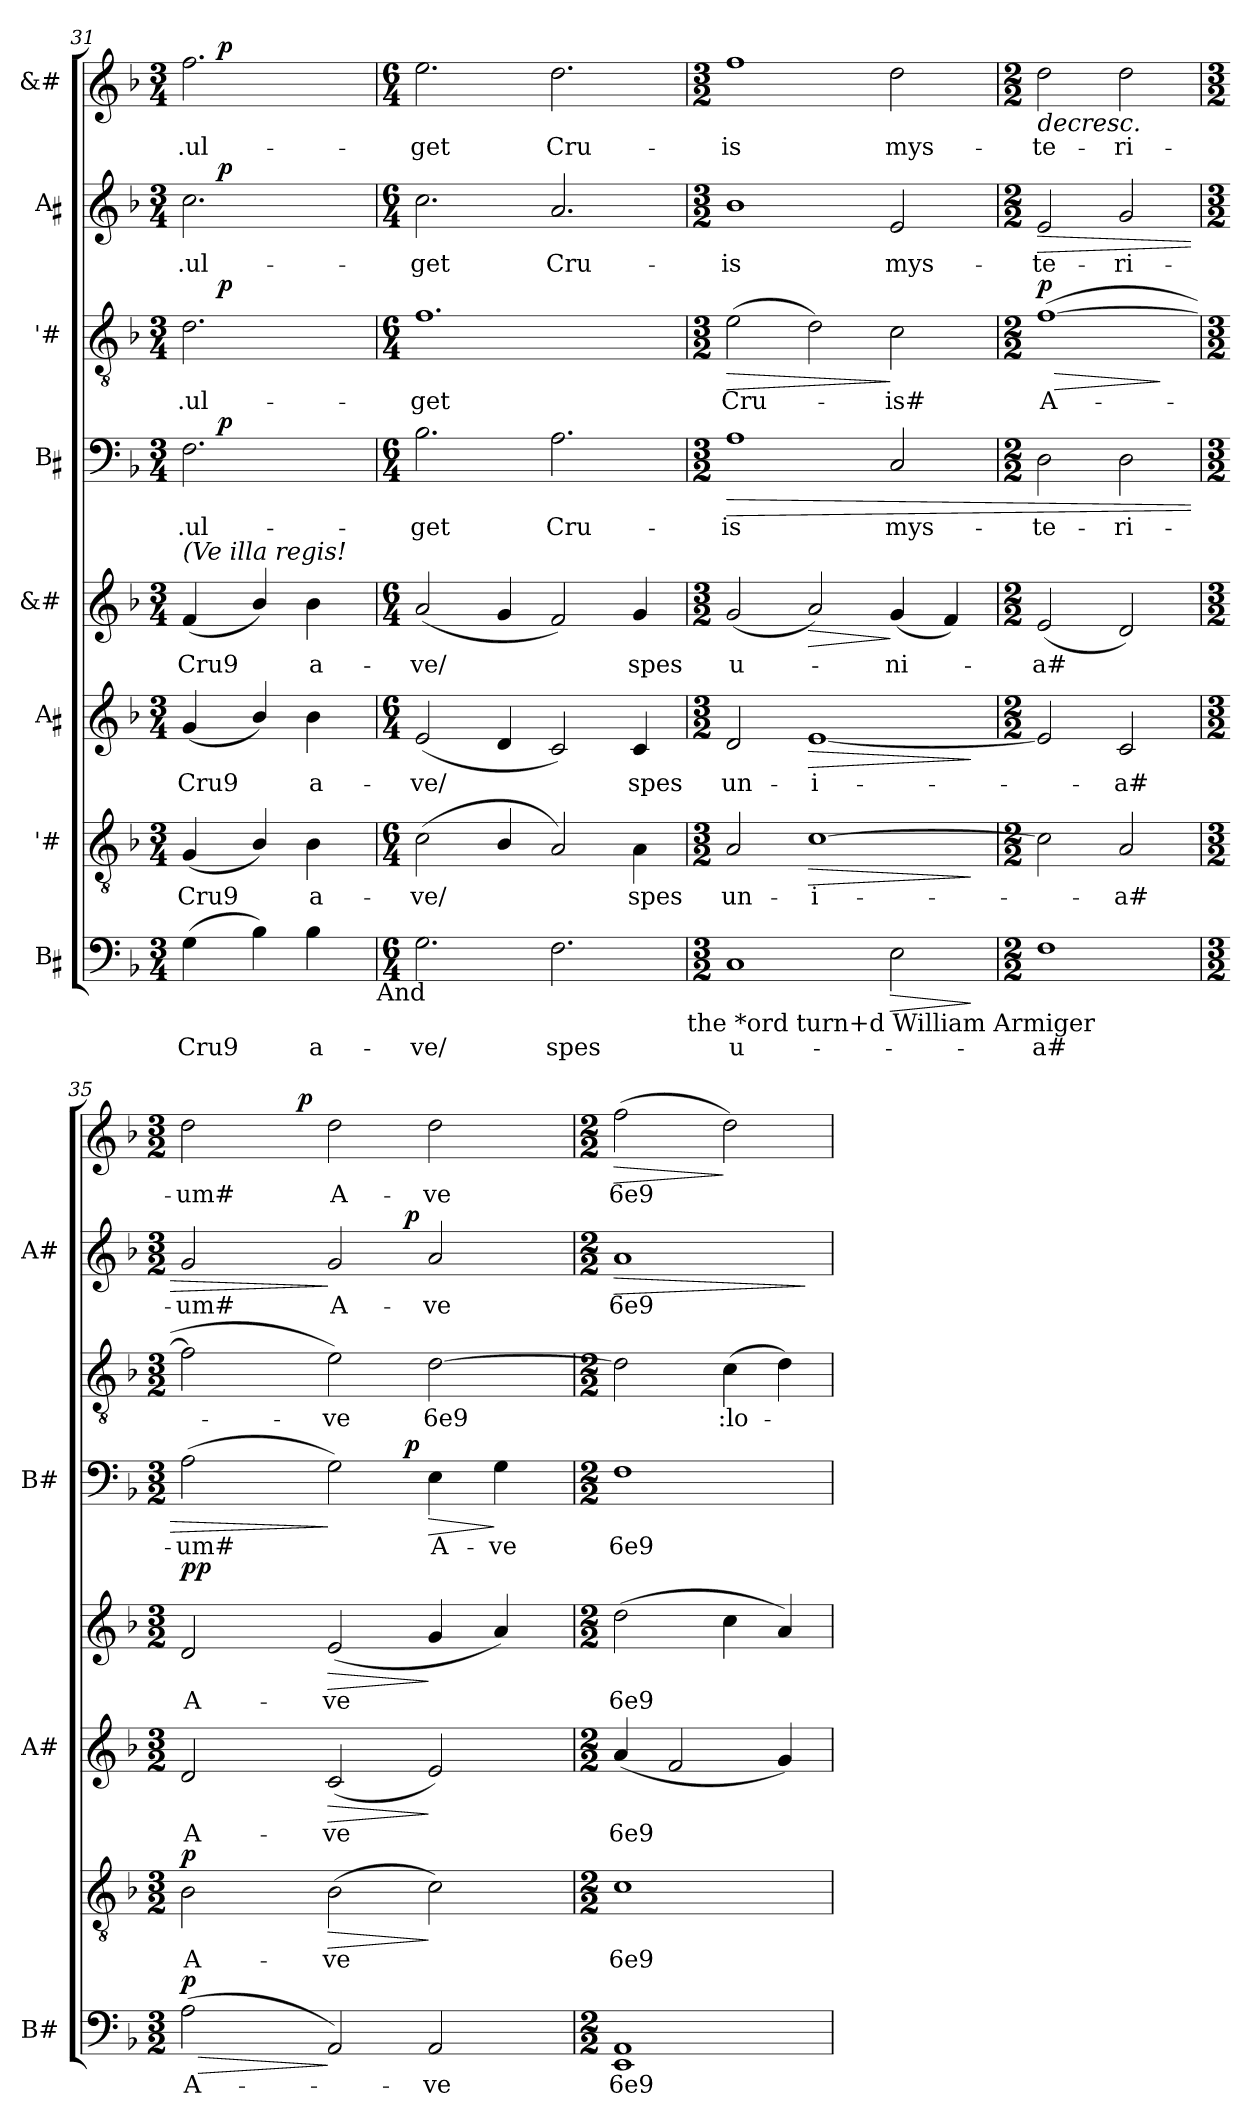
**kern	**text	**dynam	**kern	**text	**dynam	**kern	**text	**dynam	**kern	**text	**dynam	**kern	**text	**dynam	**kern	**text	**dynam	**kern	**text	**dynam	**kern	**text	**dynam
*part8	*part8	*part8	*part7	*part7	*part7	*part6	*part6	*part6	*part5	*part5	*part5	*part4	*part4	*part4	*part3	*part3	*part3	*part2	*part2	*part2	*part1	*part1	*part1
*staff8	*staff8	*staff8	*staff7	*staff7	*staff7	*staff6	*staff6	*staff6	*staff5	*staff5	*staff5	*staff4	*staff4	*staff4	*staff3	*staff3	*staff3	*staff2	*staff2	*staff2	*staff1	*staff1	*staff1
*I"B#	*	*	*I"'#	*	*	*I"A#	*	*	*I"&#	*	*	*I"B#	*	*	*I"'#	*	*	*I"A#	*	*	*I"&#	*	*
*I'B#	*	*	*	*	*	*I'A#	*	*	*	*	*	*I'B#	*	*	*	*	*	*I'A#	*	*	*	*	*
*clefF4	*	*	*clefGv2	*	*	*clefG2	*	*	*clefG2	*	*	*clefF4	*	*	*clefGv2	*	*	*clefG2	*	*	*clefG2	*	*
*k[b-]	*	*	*k[b-]	*	*	*k[b-]	*	*	*k[b-]	*	*	*k[b-]	*	*	*k[b-]	*	*	*k[b-]	*	*	*k[b-]	*	*
*F:	*	*	*F:	*	*	*F:	*	*	*F:	*	*	*F:	*	*	*F:	*	*	*F:	*	*	*F:	*	*
*M3/4	*	*	*M3/4	*	*	*M3/4	*	*	*M3/4	*	*	*M3/4	*	*	*M3/4	*	*	*M3/4	*	*	*M3/4	*	*
=31	=31	=31	=31	=31	=31	=31	=31	=31	=31	=31	=31	=31	=31	=31	=31	=31	=31	=31	=31	=31	=31	=31	=31
!	!	!	!	!	!	!	!	!	!LO:TX:a:i:t=(Ve illa regis!	!	!	!	!	!	!	!	!	!	!	!	!	!	!
!	!LO:LY:b	!	!	!LO:LY:b	!	!	!LO:LY:b	!	!	!LO:LY:b	!	!	!LO:LY:b	!	!	!LO:LY:b	!	!	!LO:LY:b	!	!	!LO:LY:b	!
*	*	*	*	*	*	*	*	*	*	*	*	*^	*	*	*^	*	*	*^	*	*	*^	*	*
(>4G\	Cru9	.	(<4G/	Cru9	.	(<4g/	Cru9	.	(<4f/	Cru9	.	2.F\	8ryy	.ul-	.	2.d\	8ryy	.ul-	.	2.cc\	8ryy	.ul-	.	2.ff\	8ryy	.ul-	.
!	!	!	!	!	!	!	!	!	!	!	!	!	!	!	!LO:DY:a	!	!	!	!LO:DY:a	!	!	!	!LO:DY:a	!	!	!	!LO:DY:a
.	.	.	.	.	.	.	.	.	.	.	.	.	2ryy	.	p	.	2ryy	.	p	.	2ryy	.	p	.	2ryy	.	p
4B-\)	.	.	4B-/)	.	.	4b-/)	.	.	4b-/)	.	.	.	.	.	.	.	.	.	.	.	.	.	.	.	.	.	.
!	!LO:LY:b	!	!	!LO:LY:b	!	!	!LO:LY:b	!	!	!LO:LY:b	!	!	!	!	!	!	!	!	!	!	!	!	!	!	!	!	!
4B-\	a-	.	4B-\	a-	.	4b-\	a-	.	4b-\	a-	.	.	.	.	.	.	.	.	.	.	.	.	.	.	.	.	.
.	.	.	.	.	.	.	.	.	.	.	.	.	8ryy	.	.	.	8ryy	.	.	.	8ryy	.	.	.	8ryy	.	.
!LO:TX:b:t=And	!	!	!	!	!	!	!	!	!	!	!	!	!	!	!	!	!	!	!	!	!	!	!	!	!	!	!
*	*	*	*	*	*	*	*	*	*	*	*	*v	*v	*	*	*	*	*	*	*v	*v	*	*	*v	*v	*	*
*	*	*	*	*	*	*	*	*	*	*	*	*	*	*	*v	*v	*	*	*	*	*	*	*	*
=32	=32	=32	=32	=32	=32	=32	=32	=32	=32	=32	=32	=32	=32	=32	=32	=32	=32	=32	=32	=32	=32	=32	=32
*M6/4	*	*	*M6/4	*	*	*M6/4	*	*	*M6/4	*	*	*M6/4	*	*	*M6/4	*	*	*M6/4	*	*	*M6/4	*	*
*	*	*	*	*	*	*	*	*	*	*	*	*^	*	*	*^	*	*	*^	*	*	*^	*	*
!	!LO:LY:b	!	!	!LO:LY:b	!	!	!LO:LY:b	!	!	!LO:LY:b	!	!	!	!LO:LY:b	!	!	!	!LO:LY:b	!	!	!	!LO:LY:b	!	!	!	!LO:LY:b	!
*	*	*	*	*	*	*	*	*	*	*	*	*v	*v	*	*	*	*	*	*	*v	*v	*	*	*v	*v	*	*
*	*	*	*	*	*	*	*	*	*	*	*	*	*	*	*v	*v	*	*	*	*	*	*	*	*
2.G\	-ve/	.	(>2c\	-ve/	.	(2e/	-ve/	.	(2a/	-ve/	.	2.B-\	-get	.	1.f	-get	.	2.cc\	-get	.	2.ee\	-get	.
.	.	.	4B-/	.	.	4d/	.	.	4g/	.	.	.	.	.	.	.	.	.	.	.	.	.	.
!	!LO:LY:b	!	!	!	!	!	!	!	!	!	!	!	!LO:LY:b	!	!	!	!	!	!LO:LY:b	!	!	!LO:LY:b	!
2.F\	spes	.	2A/)	.	.	2c/)	.	.	2f/)	.	.	2.A\	Cru-	.	.	.	.	2.a/	Cru-	.	2.dd\	Cru-	.
!	!	!	!	!LO:LY:b	!	!	!LO:LY:b	!	!	!LO:LY:b	!	!	!	!	!	!	!	!	!	!	!	!	!
.	.	.	4A\	spes	.	4c/	spes	.	4g/	spes	.	.	.	.	.	.	.	.	.	.	.	.	.
!LO:TX:b:t=the *ord turn+d William Armiger	!	!	!	!	!	!	!	!	!	!	!	!	!	!	!	!	!	!	!	!	!	!	!
!!LO:PB:g=z
=33	=33	=33	=33	=33	=33	=33	=33	=33	=33	=33	=33	=33	=33	=33	=33	=33	=33	=33	=33	=33	=33	=33	=33
*M3/2	*	*	*M3/2	*	*	*M3/2	*	*	*M3/2	*	*	*M3/2	*	*	*M3/2	*	*	*M3/2	*	*	*M3/2	*	*
!	!LO:LY:b	!	!	!LO:LY:b	!	!	!LO:LY:b	!	!	!LO:LY:b	!	!	!LO:LY:b	!LO:HP:b	!	!LO:LY:b	!LO:HP:b	!	!LO:LY:b	!	!	!LO:LY:b	!
1C	u-	.	2A/	un-	.	2d/	un-	.	(2g/	u-	.	1A	-is	>	(>2e\	Cru-	>	1b-	-is	.	1ff	-is	.
!	!	!	!	!LO:LY:b:rj	!LO:HP:b	!	!LO:LY:b:rj	!LO:HP:b	!	!	!LO:HP:b	!	!	!	!	!	!	!	!	!	!	!	!
.	.	.	[>1c	-i-	>	[<1e	-i-	>	2a/)	.	>	.	.	.	2d\)	.	.	.	.	.	.	.	.
!	!	!LO:HP:b	!	!	!	!	!	!	!	!LO:LY:b	!	!	!LO:LY:b	!	!	!LO:LY:b	!	!	!LO:LY:b	!	!	!LO:LY:b	!
2E\	.	>	.	.	.	.	.	.	(<4g/	-ni-	]	2C/	mys-	.	2c\	-is#	]	2e/	mys-	.	2dd\	mys-	.
.	.	.	.	.	.	.	.	.	4f/)	.	.	.	.	.	.	.	.	.	.	.	.	.	.
.	.	]	.	.	]	.	.	]	.	.	.	.	.	.	.	.	.	.	.	.	.	.	.
=34	=34	=34	=34	=34	=34	=34	=34	=34	=34	=34	=34	=34	=34	=34	=34	=34	=34	=34	=34	=34	=34	=34	=34
*M2/2	*	*	*M2/2	*	*	*M2/2	*	*	*M2/2	*	*	*M2/2	*	*	*M2/2	*	*	*M2/2	*	*	*M2/2	*	*
!	!LO:LY:b	!	!	!	!	!	!	!	!	!LO:LY:b	!	!	!LO:LY:b	!	!	!LO:LY:b	!LO:HP:b	!	!LO:LY:b	!LO:HP:b	!	!LO:LY:b	!LO:HP:b
!	!	!	!	!	!	!	!	!	!	!	!	!	!	!	!	!	!LO:DY:n=1:a	!	!	!	!	!	!
1F	-a#	.	2c\]	.	.	2e/]	.	.	(2e/	-a#	.	2D\	-te-	.	(>[>1f	A-	> p	2e/	-te-	>	2dd\	-te-	>
!	!	!	!	!LO:LY:b	!	!	!LO:LY:b	!	!	!	!	!	!LO:LY:b	!	!	!	!	!	!LO:LY:b	!	!	!LO:LY:b	!
.	.	.	2A/	-a#	.	2c/	-a#	.	2d/)	.	.	2D\	-ri-	.	.	.	.	2g/	-ri-	.	2dd\	-ri-	.
.	.	.	.	.	.	.	.	.	.	.	.	.	.	.	.	.	]	.	.	.	.	.	.
=35	=35	=35	=35	=35	=35	=35	=35	=35	=35	=35	=35	=35	=35	=35	=35	=35	=35	=35	=35	=35	=35	=35	=35
*M3/2	*	*	*M3/2	*	*	*M3/2	*	*	*M3/2	*	*	*M3/2	*	*	*M3/2	*	*	*M3/2	*	*	*M3/2	*	*
!	!LO:LY:b	!LO:HP:b	!	!LO:LY:b	!	!	!LO:LY:b	!	!	!LO:LY:b	!	!	!LO:LY:b	!	!	!	!	!	!LO:LY:b	!	!	!LO:LY:b	!
!	!	!LO:DY:n=1:a	!	!	!LO:DY:a	!	!	!	!	!	!LO:DY:b	!	!	!	!	!	!	!	!	!	!	!	!
*	*	*	*	*	*	*	*	*	*^	*	*	*^	*	*	*	*	*	*^	*	*	*^	*	*
(>2A\	A-	> p	2B-\	A-	p	2d/	A-	.	2d/	32ryy	A-	p	(>2A\	2...ryy	-um#	.	2f\]	.	.	2g/	2...ryy	-um#	.	2dd\	4ryy	-um#	.
!	!	!	!	!	!	!	!	!	!	!	!	!LO:DY:a	!	!	!	!	!	!	!	!	!	!	!	!	!	!	!
.	.	.	.	.	.	.	.	.	.	1ryy	.	p	.	.	.	.	.	.	.	.	.	.	.	.	.	.	.
.	.	.	.	.	.	.	.	.	.	.	.	.	.	.	.	.	.	.	.	.	.	.	.	.	8ryy	.	.
.	.	.	.	.	.	.	.	.	.	.	.	.	.	.	.	.	.	.	.	.	.	.	.	.	32ryy	.	.
!	!	!	!	!	!	!	!	!	!	!	!	!	!	!	!	!	!	!	!	!	!	!	!	!	!	!	!LO:DY:a
.	.	.	.	.	.	.	.	.	.	.	.	.	.	.	.	.	.	.	.	.	.	.	.	.	1ryy	.	p
!	!	!	!	!LO:LY:b	!LO:HP:b	!	!LO:LY:b	!LO:HP:b	!	!	!LO:LY:b	!LO:HP:b	!	!	!	!	!	!LO:LY:b	!	!	!	!LO:LY:b	!	!	!	!LO:LY:b	!
2AA/)	.	]	(>2B-\	-ve	>	(2c/	-ve	>	(2e/	.	-ve	>	2G\)	.	.	]	2e\)	-ve	.	2g/	.	A-	]	2dd\	.	A-	]
!	!	!	!	!	!	!	!	!	!	!	!	!	!	!	!	!LO:DY:a	!	!	!	!	!	!	!LO:DY:a	!	!	!	!
.	.	.	.	.	.	.	.	.	.	.	.	.	.	2ryy	.	p	.	.	.	.	2ryy	.	p	.	.	.	.
!	!LO:LY:b	!	!	!	!	!	!	!	!	!	!	!	!	!	!LO:LY:b	!LO:HP:b	!	!LO:LY:b	!	!	!	!LO:LY:b	!	!	!	!LO:LY:b	!
2AA/	-ve	.	2c\)	.	]	2e/)	.	]	4g/	.	.	]	4E\	.	A-	>	[>2d\	6e9	.	2a/	.	-ve	.	2dd\	.	-ve	.
.	.	.	.	.	.	.	.	.	.	4...ryy	.	.	.	.	.	.	.	.	.	.	.	.	.	.	.	.	.
!	!	!	!	!	!	!	!	!	!	!	!	!	!	!	!LO:LY:b	!	!	!	!	!	!	!	!	!	!	!	!
.	.	.	.	.	.	.	.	.	4a/)	.	.	.	4G\	.	-ve	]	.	.	.	.	.	.	.	.	.	.	.
.	.	.	.	.	.	.	.	.	.	.	.	.	.	.	.	.	.	.	.	.	.	.	.	.	16.ryy	.	.
.	.	.	.	.	.	.	.	.	.	.	.	.	.	16ryy	.	.	.	.	.	.	16ryy	.	.	.	.	.	.
*	*	*	*	*	*	*	*	*	*v	*v	*	*	*	*	*	*	*	*	*	*v	*v	*	*	*v	*v	*	*
*	*	*	*	*	*	*	*	*	*	*	*	*v	*v	*	*	*	*	*	*	*	*	*	*	*
=36	=36	=36	=36	=36	=36	=36	=36	=36	=36	=36	=36	=36	=36	=36	=36	=36	=36	=36	=36	=36	=36	=36	=36
*M2/2	*	*	*M2/2	*	*	*M2/2	*	*	*M2/2	*	*	*M2/2	*	*	*M2/2	*	*	*M2/2	*	*	*M2/2	*	*
*	*	*	*	*	*	*	*	*	*^	*	*	*^	*	*	*	*	*	*^	*	*	*^	*	*
!	!LO:LY:b	!	!	!LO:LY:b	!	!	!LO:LY:b	!	!	!	!LO:LY:b	!	!	!	!LO:LY:b	!	!	!	!	!	!	!LO:LY:b	!LO:HP:b	!	!	!LO:LY:b	!LO:HP:b
*	*	*	*	*	*	*	*	*	*v	*v	*	*	*	*	*	*	*	*	*	*v	*v	*	*	*v	*v	*	*
*	*	*	*	*	*	*	*	*	*	*	*	*v	*v	*	*	*	*	*	*	*	*	*	*	*
1EE 1AA	6e9	.	1c	6e9	.	(4a/	6e9	.	(>2dd\	6e9	.	1F	6e9	.	2d\]	.	.	1a	6e9	>	(>2ff\	6e9	>
.	.	.	.	.	.	2f/	.	.	.	.	.	.	.	.	.	.	.	.	.	.	.	.	.
!	!	!	!	!	!	!	!	!	!	!	!	!	!	!	!	!LO:LY:b	!	!	!	!	!	!	!
.	.	.	.	.	.	.	.	.	4cc\	.	.	.	.	.	(>4c\	:lo-	.	.	.	.	2dd\)	.	]
.	.	.	.	.	.	4g/)	.	.	4a/)	.	.	.	.	.	4d\)	.	.	.	.	.	.	.	.
.	.	.	.	.	.	.	.	.	.	.	.	.	.	.	.	.	.	.	.	]	.	.	.
=	=	=	=	=	=	=	=	=	=	=	=	=	=	=	=	=	=	=	=	=	=	=	=
*-	*-	*-	*-	*-	*-	*-	*-	*-	*-	*-	*-	*-	*-	*-	*-	*-	*-	*-	*-	*-	*-	*-	*-
